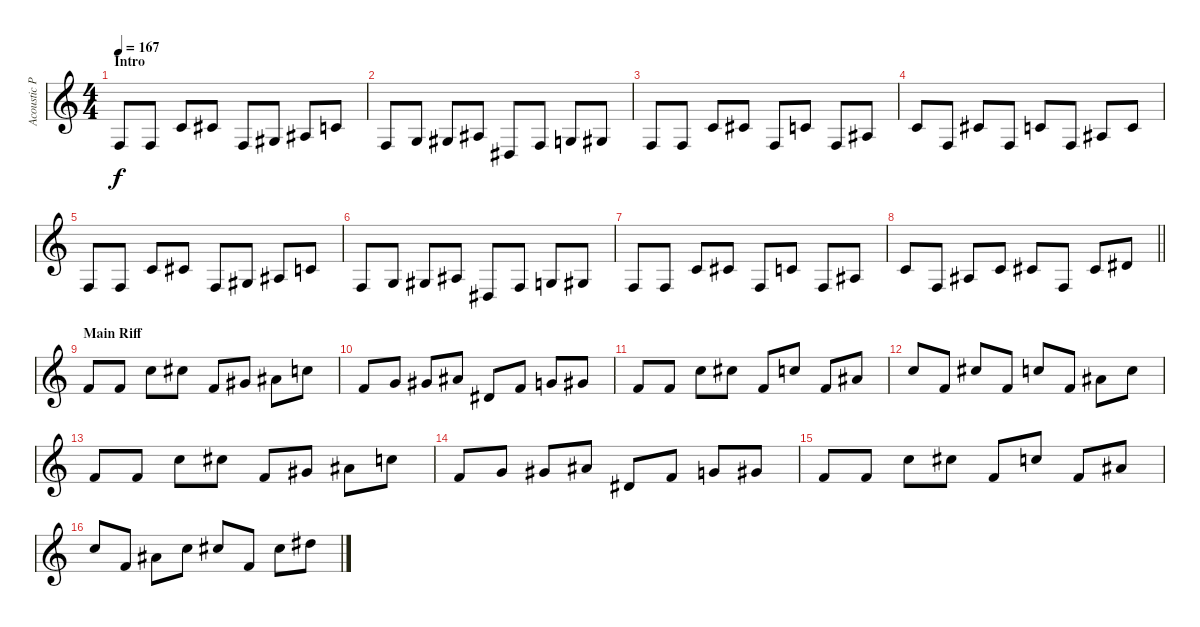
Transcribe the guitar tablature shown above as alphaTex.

\track ("Acoustic Piano (Staff 1)" "Acoustic P") {instrument acousticgrandpiano}
\staff {score}
\tuning (E4 B3 G3 D3 A2 E2 B1) {hide}
\ts (4 4)
\section ("" "Intro")
\tempo 167
\clef g2
\ks c
3.4.8{dy f instrument acousticgrandpiano} 3.4.8 1.2.8 2.2.8 3.4.8 1.3.8 3.3.8 1.2.8 |
3.4.8 0.3.8 1.3.8 3.3.8 1.4.8 3.4.8 0.3.8 1.3.8 |
3.4.8 3.4.8 1.2.8 2.2.8 3.4.8 1.2.8 3.4.8 3.3.8 |
1.2.8 3.4.8 2.2.8 3.4.8 1.2.8 3.4.8 3.3.8 1.2.8 |
3.4.8 3.4.8 1.2.8 2.2.8 3.4.8 1.3.8 3.3.8 1.2.8 |
3.4.8 0.3.8 1.3.8 3.3.8 1.4.8 3.4.8 0.3.8 1.3.8 |
3.4.8 3.4.8 1.2.8 2.2.8 3.4.8 1.2.8 3.4.8 3.3.8 |
\barLineRight lightlight
1.2.8 3.4.8 3.3.8 1.2.8 2.2.8 3.4.8 2.2.8 4.2.8 |
\section ("" "Main Riff")
1.1.8 1.1.8 8.1.8 9.1.8 1.1.8 4.1.8 6.1.8 8.1.8 |
1.1.8 3.1.8 4.1.8 6.1.8 4.2.8 1.1.8 3.1.8 4.1.8 |
1.1.8 1.1.8 8.1.8 9.1.8 1.1.8 8.1.8 1.1.8 6.1.8 |
8.1.8 1.1.8 9.1.8 1.1.8 8.1.8 1.1.8 6.1.8 8.1.8 |
1.1.8 1.1.8 8.1.8 9.1.8 1.1.8 4.1.8 6.1.8 8.1.8 |
1.1.8 3.1.8 4.1.8 6.1.8 4.2.8 1.1.8 3.1.8 4.1.8 |
1.1.8 1.1.8 8.1.8 9.1.8 1.1.8 8.1.8 1.1.8 6.1.8 |
8.1.8 1.1.8 6.1.8 8.1.8 9.1.8 1.1.8 9.1.8 11.1.8
